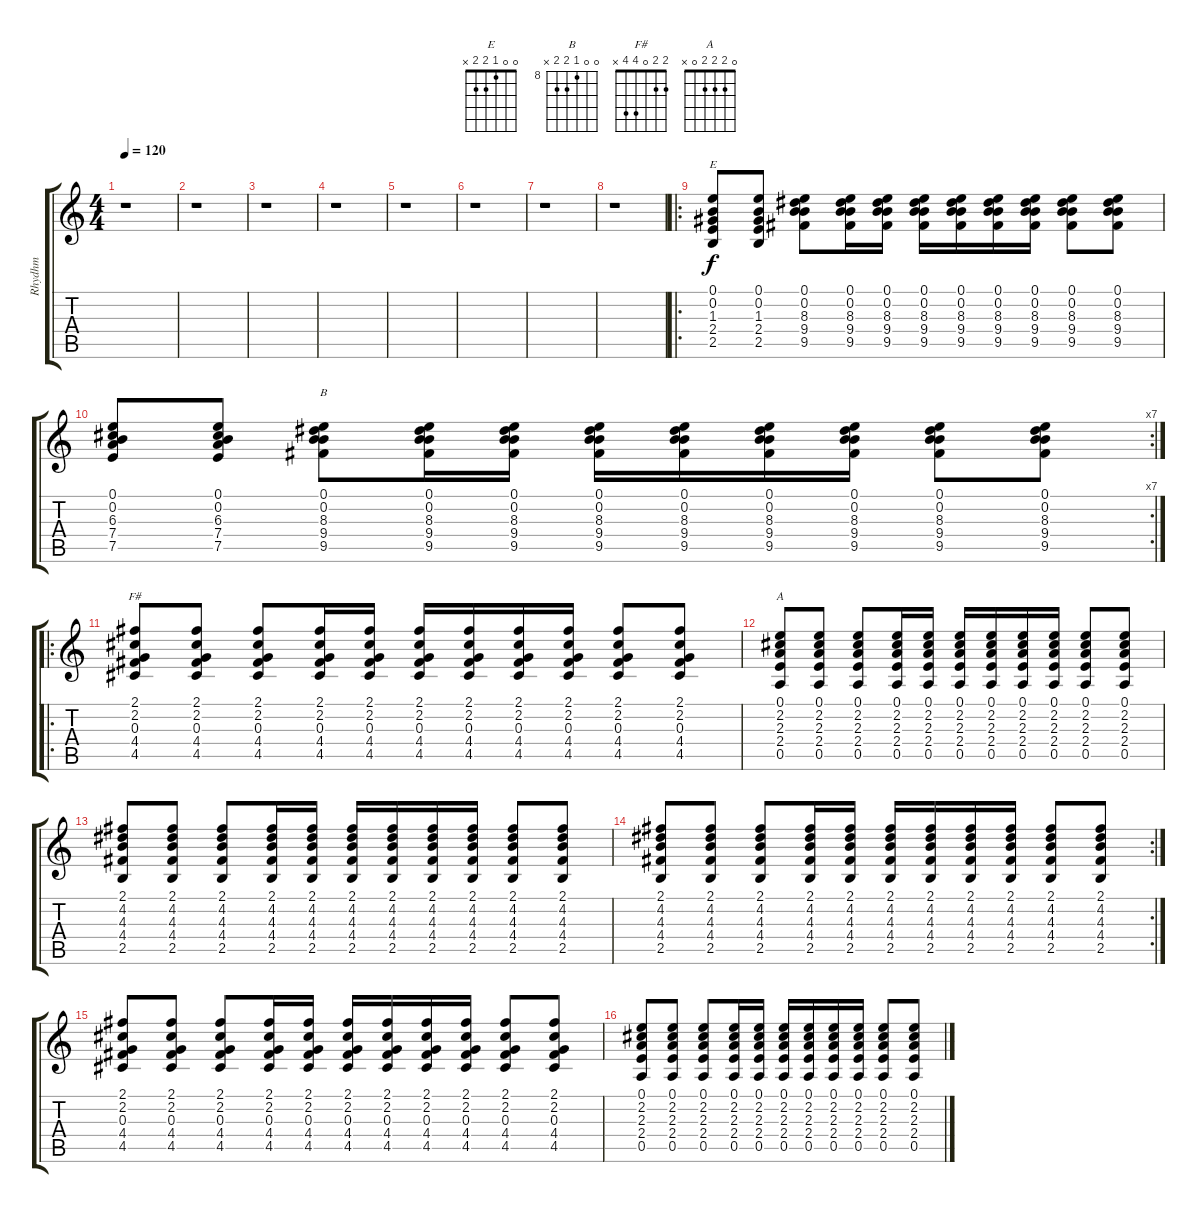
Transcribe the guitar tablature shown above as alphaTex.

\track ("Rhydhm" "Rhydhm") {instrument acousticguitarsteel}
\staff {score tabs}
\tuning (E4 B3 G3 D3 A2 E2) {hide}
\chord ("E" 0 0 1 2 2 x)
\chord ("B" 0 0 8 9 9 x) {firstfret 8}
\chord ("F#" 2 2 0 4 4 x)
\chord ("A" 0 2 2 2 0 x)
\ts (4 4)
\tempo 120
\clef g2
\ks c
r.1{dy f instrument acousticguitarsteel} |
r.1{volume 7 instrument acousticguitarsteel} |
r.1 |
r.1 |
r.1 |
r.1 |
r.1 |
r.1 |
\ro
(0.1 0.2 1.3 2.4 2.5).8{ch "E"} (0.1 0.2 1.3 2.4 2.5).8 (0.1 0.2 8.3 9.4 9.5).8 (0.1 0.2 8.3 9.4 9.5).16 (0.1 0.2 8.3 9.4 9.5).16 (0.1 0.2 8.3 9.4 9.5).16 (0.1 0.2 8.3 9.4 9.5).16 (0.1 0.2 8.3 9.4 9.5).16 (0.1 0.2 8.3 9.4 9.5).16 (0.1 0.2 8.3 9.4 9.5).8 (0.1 0.2 8.3 9.4 9.5).8 |
\rc 7
(0.1 0.2 6.3 7.4 7.5).8 (0.1 0.2 6.3 7.4 7.5).8 (0.1 0.2 8.3 9.4 9.5).8{ch "B"} (0.1 0.2 8.3 9.4 9.5).16 (0.1 0.2 8.3 9.4 9.5).16 (0.1 0.2 8.3 9.4 9.5).16 (0.1 0.2 8.3 9.4 9.5).16 (0.1 0.2 8.3 9.4 9.5).16 (0.1 0.2 8.3 9.4 9.5).16 (0.1 0.2 8.3 9.4 9.5).8 (0.1 0.2 8.3 9.4 9.5).8 |
\ro
(2.1 2.2 0.3 4.4 4.5).8{ch "F#"} (2.1 2.2 0.3 4.4 4.5).8 (2.1 2.2 0.3 4.4 4.5).8 (2.1 2.2 0.3 4.4 4.5).16 (2.1 2.2 0.3 4.4 4.5).16 (2.1 2.2 0.3 4.4 4.5).16 (2.1 2.2 0.3 4.4 4.5).16 (2.1 2.2 0.3 4.4 4.5).16 (2.1 2.2 0.3 4.4 4.5).16 (2.1 2.2 0.3 4.4 4.5).8 (2.1 2.2 0.3 4.4 4.5).8 |
(0.1 2.2 2.3 2.4 0.5).8{ch "A"} (0.1 2.2 2.3 2.4 0.5).8 (0.1 2.2 2.3 2.4 0.5).8 (0.1 2.2 2.3 2.4 0.5).16 (0.1 2.2 2.3 2.4 0.5).16 (0.1 2.2 2.3 2.4 0.5).16 (0.1 2.2 2.3 2.4 0.5).16 (0.1 2.2 2.3 2.4 0.5).16 (0.1 2.2 2.3 2.4 0.5).16 (0.1 2.2 2.3 2.4 0.5).8 (0.1 2.2 2.3 2.4 0.5).8 |
(2.1 4.2 4.3 4.4 2.5).8 (2.1 4.2 4.3 4.4 2.5).8 (2.1 4.2 4.3 4.4 2.5).8 (2.1 4.2 4.3 4.4 2.5).16 (2.1 4.2 4.3 4.4 2.5).16 (2.1 4.2 4.3 4.4 2.5).16 (2.1 4.2 4.3 4.4 2.5).16 (2.1 4.2 4.3 4.4 2.5).16 (2.1 4.2 4.3 4.4 2.5).16 (2.1 4.2 4.3 4.4 2.5).8 (2.1 4.2 4.3 4.4 2.5).8 |
\rc 2
(2.1 4.2 4.3 4.4 2.5).8 (2.1 4.2 4.3 4.4 2.5).8 (2.1 4.2 4.3 4.4 2.5).8 (2.1 4.2 4.3 4.4 2.5).16 (2.1 4.2 4.3 4.4 2.5).16 (2.1 4.2 4.3 4.4 2.5).16 (2.1 4.2 4.3 4.4 2.5).16 (2.1 4.2 4.3 4.4 2.5).16 (2.1 4.2 4.3 4.4 2.5).16 (2.1 4.2 4.3 4.4 2.5).8 (2.1 4.2 4.3 4.4 2.5).8 |
(2.1 2.2 0.3 4.4 4.5).8 (2.1 2.2 0.3 4.4 4.5).8 (2.1 2.2 0.3 4.4 4.5).8 (2.1 2.2 0.3 4.4 4.5).16 (2.1 2.2 0.3 4.4 4.5).16 (2.1 2.2 0.3 4.4 4.5).16 (2.1 2.2 0.3 4.4 4.5).16 (2.1 2.2 0.3 4.4 4.5).16 (2.1 2.2 0.3 4.4 4.5).16 (2.1 2.2 0.3 4.4 4.5).8 (2.1 2.2 0.3 4.4 4.5).8 |
(0.1 2.2 2.3 2.4 0.5).8 (0.1 2.2 2.3 2.4 0.5).8 (0.1 2.2 2.3 2.4 0.5).8 (0.1 2.2 2.3 2.4 0.5).16 (0.1 2.2 2.3 2.4 0.5).16 (0.1 2.2 2.3 2.4 0.5).16 (0.1 2.2 2.3 2.4 0.5).16 (0.1 2.2 2.3 2.4 0.5).16 (0.1 2.2 2.3 2.4 0.5).16 (0.1 2.2 2.3 2.4 0.5).8 (0.1 2.2 2.3 2.4 0.5).8
